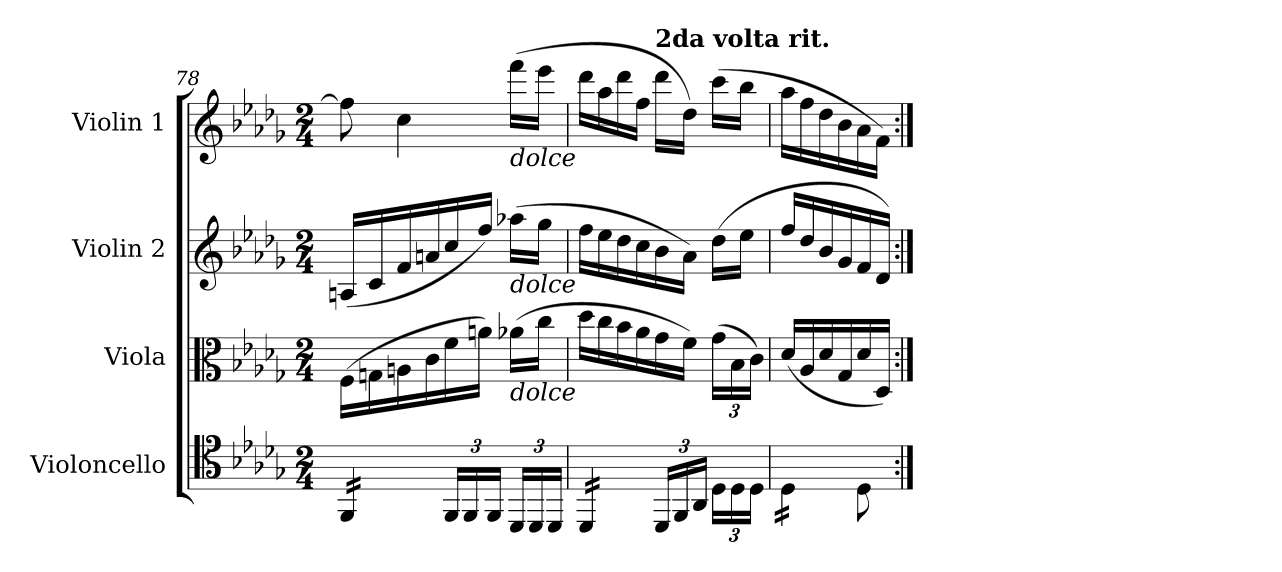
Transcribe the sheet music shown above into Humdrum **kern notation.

**kern	**dynam	**kern	**kern	**kern
*part4	*part4	*part3	*part2	*part1
*staff4	*staff4	*staff3	*staff2	*staff1
*I"Violoncello	*	*I"Viola	*I"Violin 2	*I"Violin 1
*I'Vc	*	*I'Vla	*I'Vln	*I'Vln
*clefC4	*	*clefC3	*clefG2	*clefG2
*k[b-e-a-d-g-]	*	*k[b-e-a-d-g-]	*k[b-e-a-d-g-]	*k[b-e-a-d-g-]
*M2/4	*	*M2/4	*M2/4	*M2/4
=78	=78	=78	=78	=78
*tremolo	*	*	*	*
24FF/LL	.	(16F\LL	(16An/LL	8ff\]
24FF/	.	.	.	.
.	.	16Gn\	16c/	.
24FF/	.	.	.	.
24FF/	.	16An\	16f/	4cc\
24FF/	.	.	.	.
.	.	16c\	16an/	.
24FF/JJ	.	.	.	.
*Xtremolo	*	*	*	*
*Xbrackettup	*	*	*	*
24FF/LL	.	16f\	16cc/	.
24FF/	.	.	.	.
.	.	16an\JJ)	16ff/JJ)	.
24FF/JJ	.	.	.	.
!	!	!	!	!LO:TX:b:i:t=dolce
!	!	!	!LO:TX:b:i:t=dolce	!
!	!	!LO:TX:b:i:t=dolce	!	!
!	!LO:DY:b	!	!	!
!	!LO:DY:n=1:b	!	!	!
24DD-/LL	p other-dynamics	(16a-X\LL	(16aa-X\LL	(16fff\LL
24DD-/	.	.	.	.
.	.	16cc\JJ	16gg-\JJ	16eee-\JJ
24DD-/JJ	.	.	.	.
=79	=79	=79	=79	=79
*tremolo	*	*	*	*
24DD-/LL	.	16dd-\LL	16ff\LL	16ddd-\LL
24DD-/	.	.	.	.
.	.	16cc\	16ee-\	16aa-\
24DD-/	.	.	.	.
24DD-/	.	16b-\	16dd-\	16ddd-\
24DD-/	.	.	.	.
.	.	16a-\	16cc\	16ff\JJ
24DD-/JJ	.	.	.	.
*Xtremolo	*	*	*	*
!	!	!	!	!LO:TX:a:B:t=2da volta rit.
24DD-/LL	.	16g-\	16b-\	16ddd-\LL
24FF/	.	.	.	.
.	.	16f\JJ)	16a-\JJ)	16dd-\JJ)
24AA-/JJ	.	.	.	.
*	*	*Xbrackettup	*	*
24D-\LL	.	(24g-\LL	(16dd-\LL	(16ccc\LL
24D-\	.	24B-\	.	.
.	.	.	16ee-\JJ	16bb-\JJ
24D-\JJ	.	24c\JJ)	.	.
=80	=80	=80	=80	=80
*tremolo	*	*	*	*
24D-\LL	.	(16d-/LL	16ff/LL	16aa-\LL
24D-\	.	.	.	.
.	.	16A-/	16dd-/	16ff\
24D-\	.	.	.	.
24D-\	.	16d-/	16b-/	16dd-\
24D-\	.	.	.	.
.	.	16G-/	16g-/	16b-\
24D-\JJ	.	.	.	.
*Xtremolo	*	*	*	*
8D-\	.	16d-/	16f/	16a-\
.	.	16D-/JJ)	16d-/JJ)	16f\JJ)
=:|!	=:|!	=:|!	=:|!	=:|!
*-	*-	*-	*-	*-
